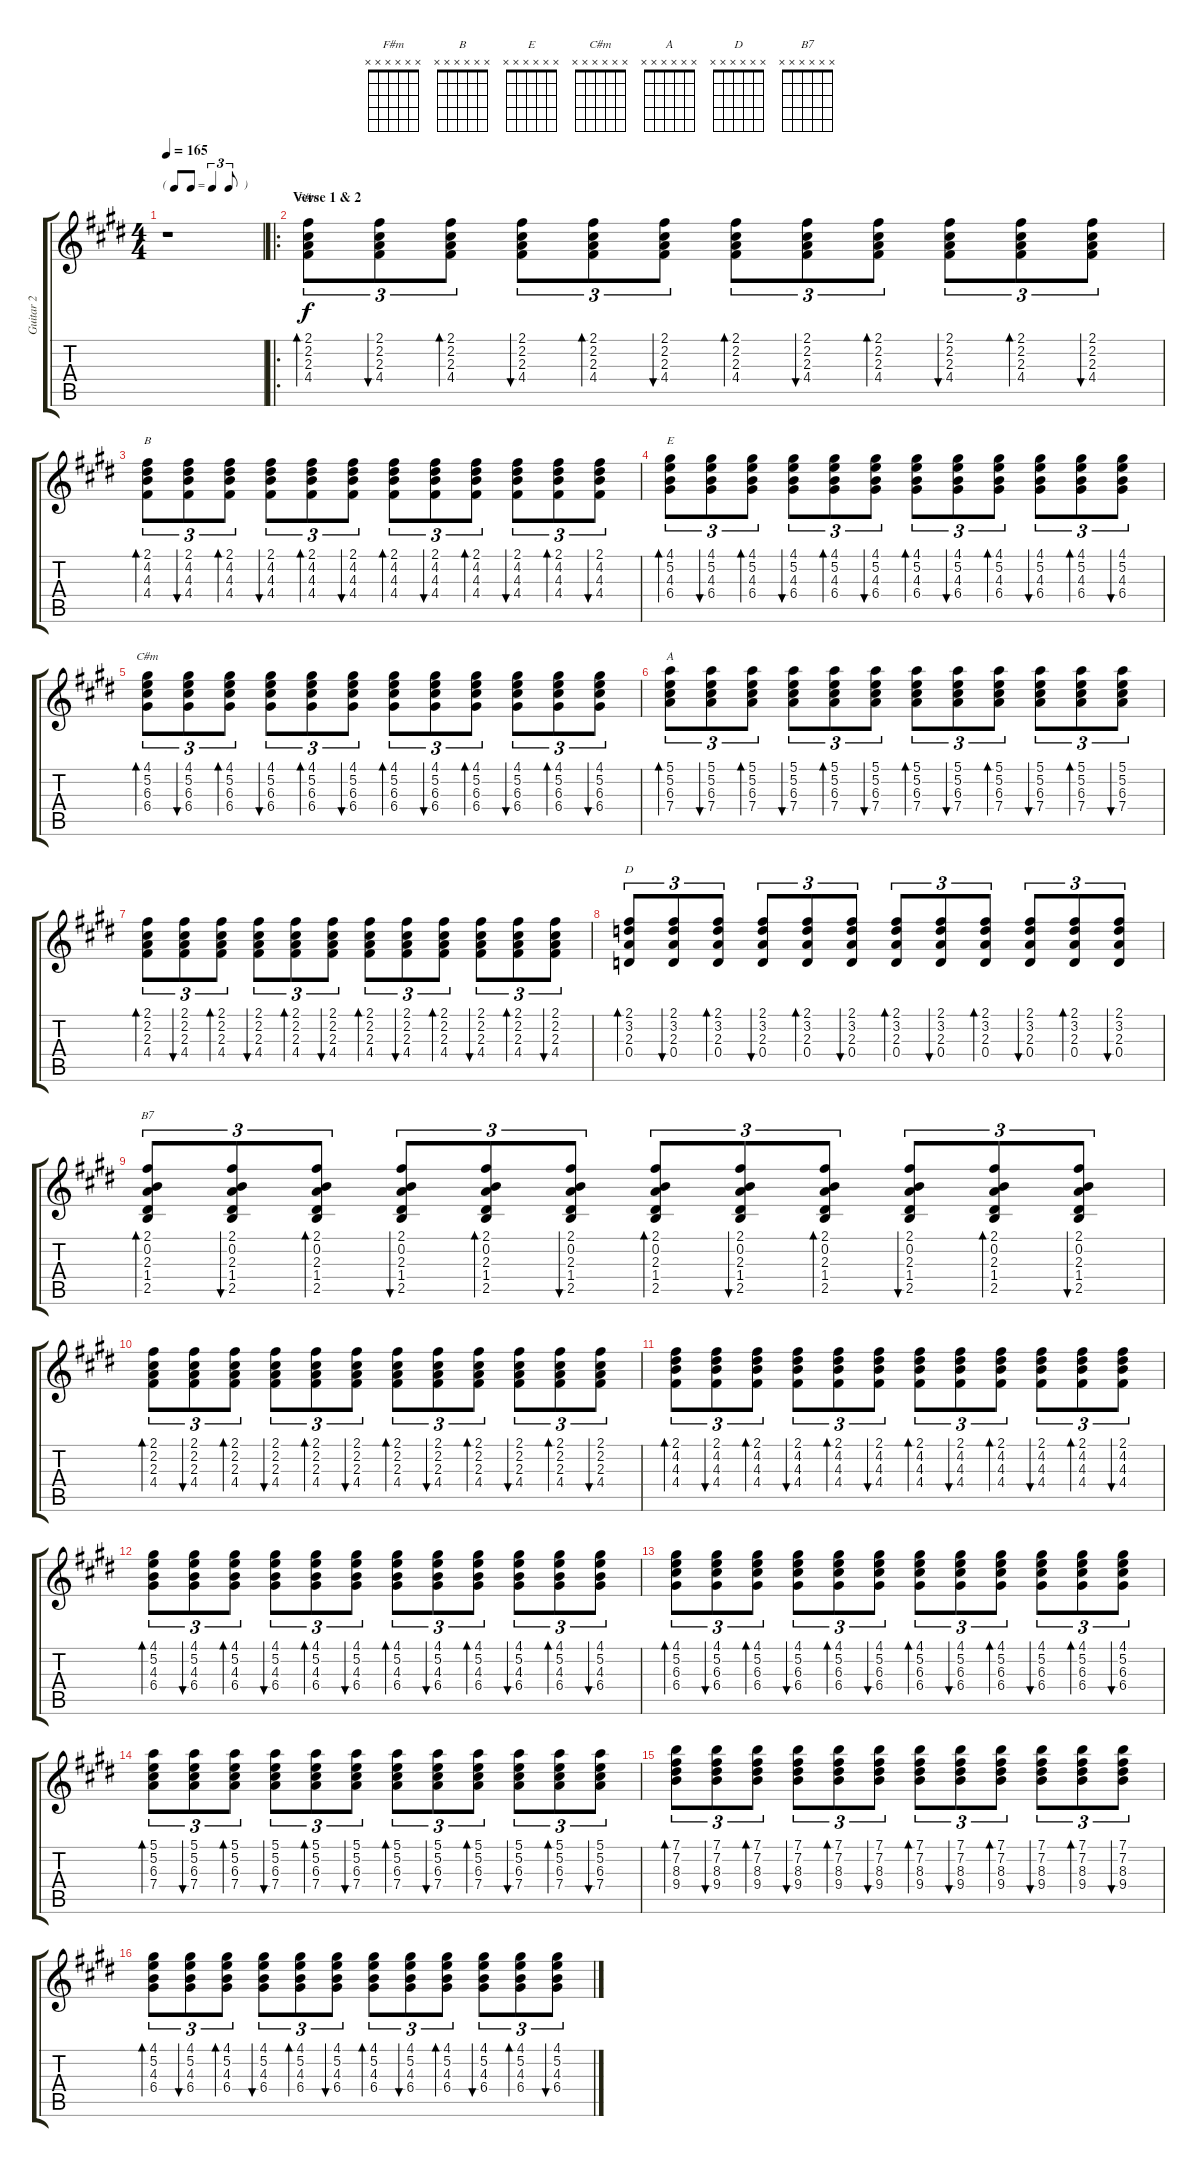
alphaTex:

\track ("Guitar 2" "Guitar 2") {instrument electricguitarjazz}
\staff {score tabs}
\tuning (E4 B3 G3 D3 A2 E2) {hide}
\chord ("F#m" x x x x x x)
\chord ("B" x x x x x x)
\chord ("E" x x x x x x)
\chord ("C#m" x x x x x x)
\chord ("A" x x x x x x)
\chord ("D" x x x x x x)
\chord ("B7" x x x x x x)
\ts (4 4)
\tf triplet8th
\tempo 165
\clef g2
\ks e
r.1{dy f instrument electricguitarjazz} |
\ro
\section ("" "Verse 1 & 2")
(2.1 2.2 2.3 4.4).8{tu (3 2) bd 60 ch "F#m"} (2.1 2.2 2.3 4.4).8{tu (3 2) bu 60} (2.1 2.2 2.3 4.4).8{tu (3 2) bd 60} (2.1 2.2 2.3 4.4).8{tu (3 2) bu 60} (2.1 2.2 2.3 4.4).8{tu (3 2) bd 60} (2.1 2.2 2.3 4.4).8{tu (3 2) bu 60} (2.1 2.2 2.3 4.4).8{tu (3 2) bd 60} (2.1 2.2 2.3 4.4).8{tu (3 2) bu 60} (2.1 2.2 2.3 4.4).8{tu (3 2) bd 60} (2.1 2.2 2.3 4.4).8{tu (3 2) bu 60} (2.1 2.2 2.3 4.4).8{tu (3 2) bd 60} (2.1 2.2 2.3 4.4).8{tu (3 2) bu 60} |
(2.1 4.2 4.3 4.4).8{tu (3 2) bd 60 ch "B"} (2.1 4.2 4.3 4.4).8{tu (3 2) bu 60} (2.1 4.2 4.3 4.4).8{tu (3 2) bd 60} (2.1 4.2 4.3 4.4).8{tu (3 2) bu 60} (2.1 4.2 4.3 4.4).8{tu (3 2) bd 60} (2.1 4.2 4.3 4.4).8{tu (3 2) bu 60} (2.1 4.2 4.3 4.4).8{tu (3 2) bd 60} (2.1 4.2 4.3 4.4).8{tu (3 2) bu 60} (2.1 4.2 4.3 4.4).8{tu (3 2) bd 60} (2.1 4.2 4.3 4.4).8{tu (3 2) bu 60} (2.1 4.2 4.3 4.4).8{tu (3 2) bd 60} (2.1 4.2 4.3 4.4).8{tu (3 2) bu 60} |
(4.1 5.2 4.3 6.4).8{tu (3 2) bd 60 ch "E"} (4.1 5.2 4.3 6.4).8{tu (3 2) bu 60} (4.1 5.2 4.3 6.4).8{tu (3 2) bd 60} (4.1 5.2 4.3 6.4).8{tu (3 2) bu 60} (4.1 5.2 4.3 6.4).8{tu (3 2) bd 60} (4.1 5.2 4.3 6.4).8{tu (3 2) bu 60} (4.1 5.2 4.3 6.4).8{tu (3 2) bd 60} (4.1 5.2 4.3 6.4).8{tu (3 2) bu 60} (4.1 5.2 4.3 6.4).8{tu (3 2) bd 60} (4.1 5.2 4.3 6.4).8{tu (3 2) bu 60} (4.1 5.2 4.3 6.4).8{tu (3 2) bd 60} (4.1 5.2 4.3 6.4).8{tu (3 2) bu 60} |
(4.1 5.2 6.3 6.4).8{tu (3 2) bd 60 ch "C#m"} (4.1 5.2 6.3 6.4).8{tu (3 2) bu 60} (4.1 5.2 6.3 6.4).8{tu (3 2) bd 60} (4.1 5.2 6.3 6.4).8{tu (3 2) bu 60} (4.1 5.2 6.3 6.4).8{tu (3 2) bd 60} (4.1 5.2 6.3 6.4).8{tu (3 2) bu 60} (4.1 5.2 6.3 6.4).8{tu (3 2) bd 60} (4.1 5.2 6.3 6.4).8{tu (3 2) bu 60} (4.1 5.2 6.3 6.4).8{tu (3 2) bd 60} (4.1 5.2 6.3 6.4).8{tu (3 2) bu 60} (4.1 5.2 6.3 6.4).8{tu (3 2) bd 60} (4.1 5.2 6.3 6.4).8{tu (3 2) bu 60} |
(5.1 5.2 6.3 7.4).8{tu (3 2) bd 60 ch "A"} (5.1 5.2 6.3 7.4).8{tu (3 2) bu 60} (5.1 5.2 6.3 7.4).8{tu (3 2) bd 60} (5.1 5.2 6.3 7.4).8{tu (3 2) bu 60} (5.1 5.2 6.3 7.4).8{tu (3 2) bd 60} (5.1 5.2 6.3 7.4).8{tu (3 2) bu 60} (5.1 5.2 6.3 7.4).8{tu (3 2) bd 60} (5.1 5.2 6.3 7.4).8{tu (3 2) bu 60} (5.1 5.2 6.3 7.4).8{tu (3 2) bd 60} (5.1 5.2 6.3 7.4).8{tu (3 2) bu 60} (5.1 5.2 6.3 7.4).8{tu (3 2) bd 60} (5.1 5.2 6.3 7.4).8{tu (3 2) bu 60} |
(2.1 2.2 2.3 4.4).8{tu (3 2) bd 60} (2.1 2.2 2.3 4.4).8{tu (3 2) bu 60} (2.1 2.2 2.3 4.4).8{tu (3 2) bd 60} (2.1 2.2 2.3 4.4).8{tu (3 2) bu 60} (2.1 2.2 2.3 4.4).8{tu (3 2) bd 60} (2.1 2.2 2.3 4.4).8{tu (3 2) bu 60} (2.1 2.2 2.3 4.4).8{tu (3 2) bd 60} (2.1 2.2 2.3 4.4).8{tu (3 2) bu 60} (2.1 2.2 2.3 4.4).8{tu (3 2) bd 60} (2.1 2.2 2.3 4.4).8{tu (3 2) bu 60} (2.1 2.2 2.3 4.4).8{tu (3 2) bd 60} (2.1 2.2 2.3 4.4).8{tu (3 2) bu 60} |
(2.1 3.2 2.3 0.4).8{tu (3 2) bd 60 ch "D"} (2.1 3.2 2.3 0.4).8{tu (3 2) bu 60} (2.1 3.2 2.3 0.4).8{tu (3 2) bd 60} (2.1 3.2 2.3 0.4).8{tu (3 2) bu 60} (2.1 3.2 2.3 0.4).8{tu (3 2) bd 60} (2.1 3.2 2.3 0.4).8{tu (3 2) bu 60} (2.1 3.2 2.3 0.4).8{tu (3 2) bd 60} (2.1 3.2 2.3 0.4).8{tu (3 2) bu 60} (2.1 3.2 2.3 0.4).8{tu (3 2) bd 60} (2.1 3.2 2.3 0.4).8{tu (3 2) bu 60} (2.1 3.2 2.3 0.4).8{tu (3 2) bd 60} (2.1 3.2 2.3 0.4).8{tu (3 2) bu 60} |
(2.1 0.2 2.3 1.4 2.5).8{tu (3 2) bd 60 ch "B7"} (2.1 0.2 2.3 1.4 2.5).8{tu (3 2) bu 60} (2.1 0.2 2.3 1.4 2.5).8{tu (3 2) bd 60} (2.1 0.2 2.3 1.4 2.5).8{tu (3 2) bu 60} (2.1 0.2 2.3 1.4 2.5).8{tu (3 2) bd 60} (2.1 0.2 2.3 1.4 2.5).8{tu (3 2) bu 60} (2.1 0.2 2.3 1.4 2.5).8{tu (3 2) bd 60} (2.1 0.2 2.3 1.4 2.5).8{tu (3 2) bu 60} (2.1 0.2 2.3 1.4 2.5).8{tu (3 2) bd 60} (2.1 0.2 2.3 1.4 2.5).8{tu (3 2) bu 60} (2.1 0.2 2.3 1.4 2.5).8{tu (3 2) bd 60} (2.1 0.2 2.3 1.4 2.5).8{tu (3 2) bu 60} |
(2.1 2.2 2.3 4.4).8{tu (3 2) bd 60} (2.1 2.2 2.3 4.4).8{tu (3 2) bu 60} (2.1 2.2 2.3 4.4).8{tu (3 2) bd 60} (2.1 2.2 2.3 4.4).8{tu (3 2) bu 60} (2.1 2.2 2.3 4.4).8{tu (3 2) bd 60} (2.1 2.2 2.3 4.4).8{tu (3 2) bu 60} (2.1 2.2 2.3 4.4).8{tu (3 2) bd 60} (2.1 2.2 2.3 4.4).8{tu (3 2) bu 60} (2.1 2.2 2.3 4.4).8{tu (3 2) bd 60} (2.1 2.2 2.3 4.4).8{tu (3 2) bu 60} (2.1 2.2 2.3 4.4).8{tu (3 2) bd 60} (2.1 2.2 2.3 4.4).8{tu (3 2) bu 60} |
(2.1 4.2 4.3 4.4).8{tu (3 2) bd 60} (2.1 4.2 4.3 4.4).8{tu (3 2) bu 60} (2.1 4.2 4.3 4.4).8{tu (3 2) bd 60} (2.1 4.2 4.3 4.4).8{tu (3 2) bu 60} (2.1 4.2 4.3 4.4).8{tu (3 2) bd 60} (2.1 4.2 4.3 4.4).8{tu (3 2) bu 60} (2.1 4.2 4.3 4.4).8{tu (3 2) bd 60} (2.1 4.2 4.3 4.4).8{tu (3 2) bu 60} (2.1 4.2 4.3 4.4).8{tu (3 2) bd 60} (2.1 4.2 4.3 4.4).8{tu (3 2) bu 60} (2.1 4.2 4.3 4.4).8{tu (3 2) bd 60} (2.1 4.2 4.3 4.4).8{tu (3 2) bu 60} |
(4.1 5.2 4.3 6.4).8{tu (3 2) bd 60} (4.1 5.2 4.3 6.4).8{tu (3 2) bu 60} (4.1 5.2 4.3 6.4).8{tu (3 2) bd 60} (4.1 5.2 4.3 6.4).8{tu (3 2) bu 60} (4.1 5.2 4.3 6.4).8{tu (3 2) bd 60} (4.1 5.2 4.3 6.4).8{tu (3 2) bu 60} (4.1 5.2 4.3 6.4).8{tu (3 2) bd 60} (4.1 5.2 4.3 6.4).8{tu (3 2) bu 60} (4.1 5.2 4.3 6.4).8{tu (3 2) bd 60} (4.1 5.2 4.3 6.4).8{tu (3 2) bu 60} (4.1 5.2 4.3 6.4).8{tu (3 2) bd 60} (4.1 5.2 4.3 6.4).8{tu (3 2) bu 60} |
(4.1 5.2 6.3 6.4).8{tu (3 2) bd 60} (4.1 5.2 6.3 6.4).8{tu (3 2) bu 60} (4.1 5.2 6.3 6.4).8{tu (3 2) bd 60} (4.1 5.2 6.3 6.4).8{tu (3 2) bu 60} (4.1 5.2 6.3 6.4).8{tu (3 2) bd 60} (4.1 5.2 6.3 6.4).8{tu (3 2) bu 60} (4.1 5.2 6.3 6.4).8{tu (3 2) bd 60} (4.1 5.2 6.3 6.4).8{tu (3 2) bu 60} (4.1 5.2 6.3 6.4).8{tu (3 2) bd 60} (4.1 5.2 6.3 6.4).8{tu (3 2) bu 60} (4.1 5.2 6.3 6.4).8{tu (3 2) bd 60} (4.1 5.2 6.3 6.4).8{tu (3 2) bu 60} |
(5.1 5.2 6.3 7.4).8{tu (3 2) bd 60} (5.1 5.2 6.3 7.4).8{tu (3 2) bu 60} (5.1 5.2 6.3 7.4).8{tu (3 2) bd 60} (5.1 5.2 6.3 7.4).8{tu (3 2) bu 60} (5.1 5.2 6.3 7.4).8{tu (3 2) bd 60} (5.1 5.2 6.3 7.4).8{tu (3 2) bu 60} (5.1 5.2 6.3 7.4).8{tu (3 2) bd 60} (5.1 5.2 6.3 7.4).8{tu (3 2) bu 60} (5.1 5.2 6.3 7.4).8{tu (3 2) bd 60} (5.1 5.2 6.3 7.4).8{tu (3 2) bu 60} (5.1 5.2 6.3 7.4).8{tu (3 2) bd 60} (5.1 5.2 6.3 7.4).8{tu (3 2) bu 60} |
(7.1 7.2 8.3 9.4).8{tu (3 2) bd 60} (7.1 7.2 8.3 9.4).8{tu (3 2) bu 60} (7.1 7.2 8.3 9.4).8{tu (3 2) bd 60} (7.1 7.2 8.3 9.4).8{tu (3 2) bu 60} (7.1 7.2 8.3 9.4).8{tu (3 2) bd 60} (7.1 7.2 8.3 9.4).8{tu (3 2) bu 60} (7.1 7.2 8.3 9.4).8{tu (3 2) bd 60} (7.1 7.2 8.3 9.4).8{tu (3 2) bu 60} (7.1 7.2 8.3 9.4).8{tu (3 2) bd 60} (7.1 7.2 8.3 9.4).8{tu (3 2) bu 60} (7.1 7.2 8.3 9.4).8{tu (3 2) bd 60} (7.1 7.2 8.3 9.4).8{tu (3 2) bu 60} |
(4.1 5.2 4.3 6.4).8{tu (3 2) bd 60} (4.1 5.2 4.3 6.4).8{tu (3 2) bu 60} (4.1 5.2 4.3 6.4).8{tu (3 2) bd 60} (4.1 5.2 4.3 6.4).8{tu (3 2) bu 60} (4.1 5.2 4.3 6.4).8{tu (3 2) bd 60} (4.1 5.2 4.3 6.4).8{tu (3 2) bu 60} (4.1 5.2 4.3 6.4).8{tu (3 2) bd 60} (4.1 5.2 4.3 6.4).8{tu (3 2) bu 60} (4.1 5.2 4.3 6.4).8{tu (3 2) bd 60} (4.1 5.2 4.3 6.4).8{tu (3 2) bu 60} (4.1 5.2 4.3 6.4).8{tu (3 2) bd 60} (4.1 5.2 4.3 6.4).8{tu (3 2) bu 60}
